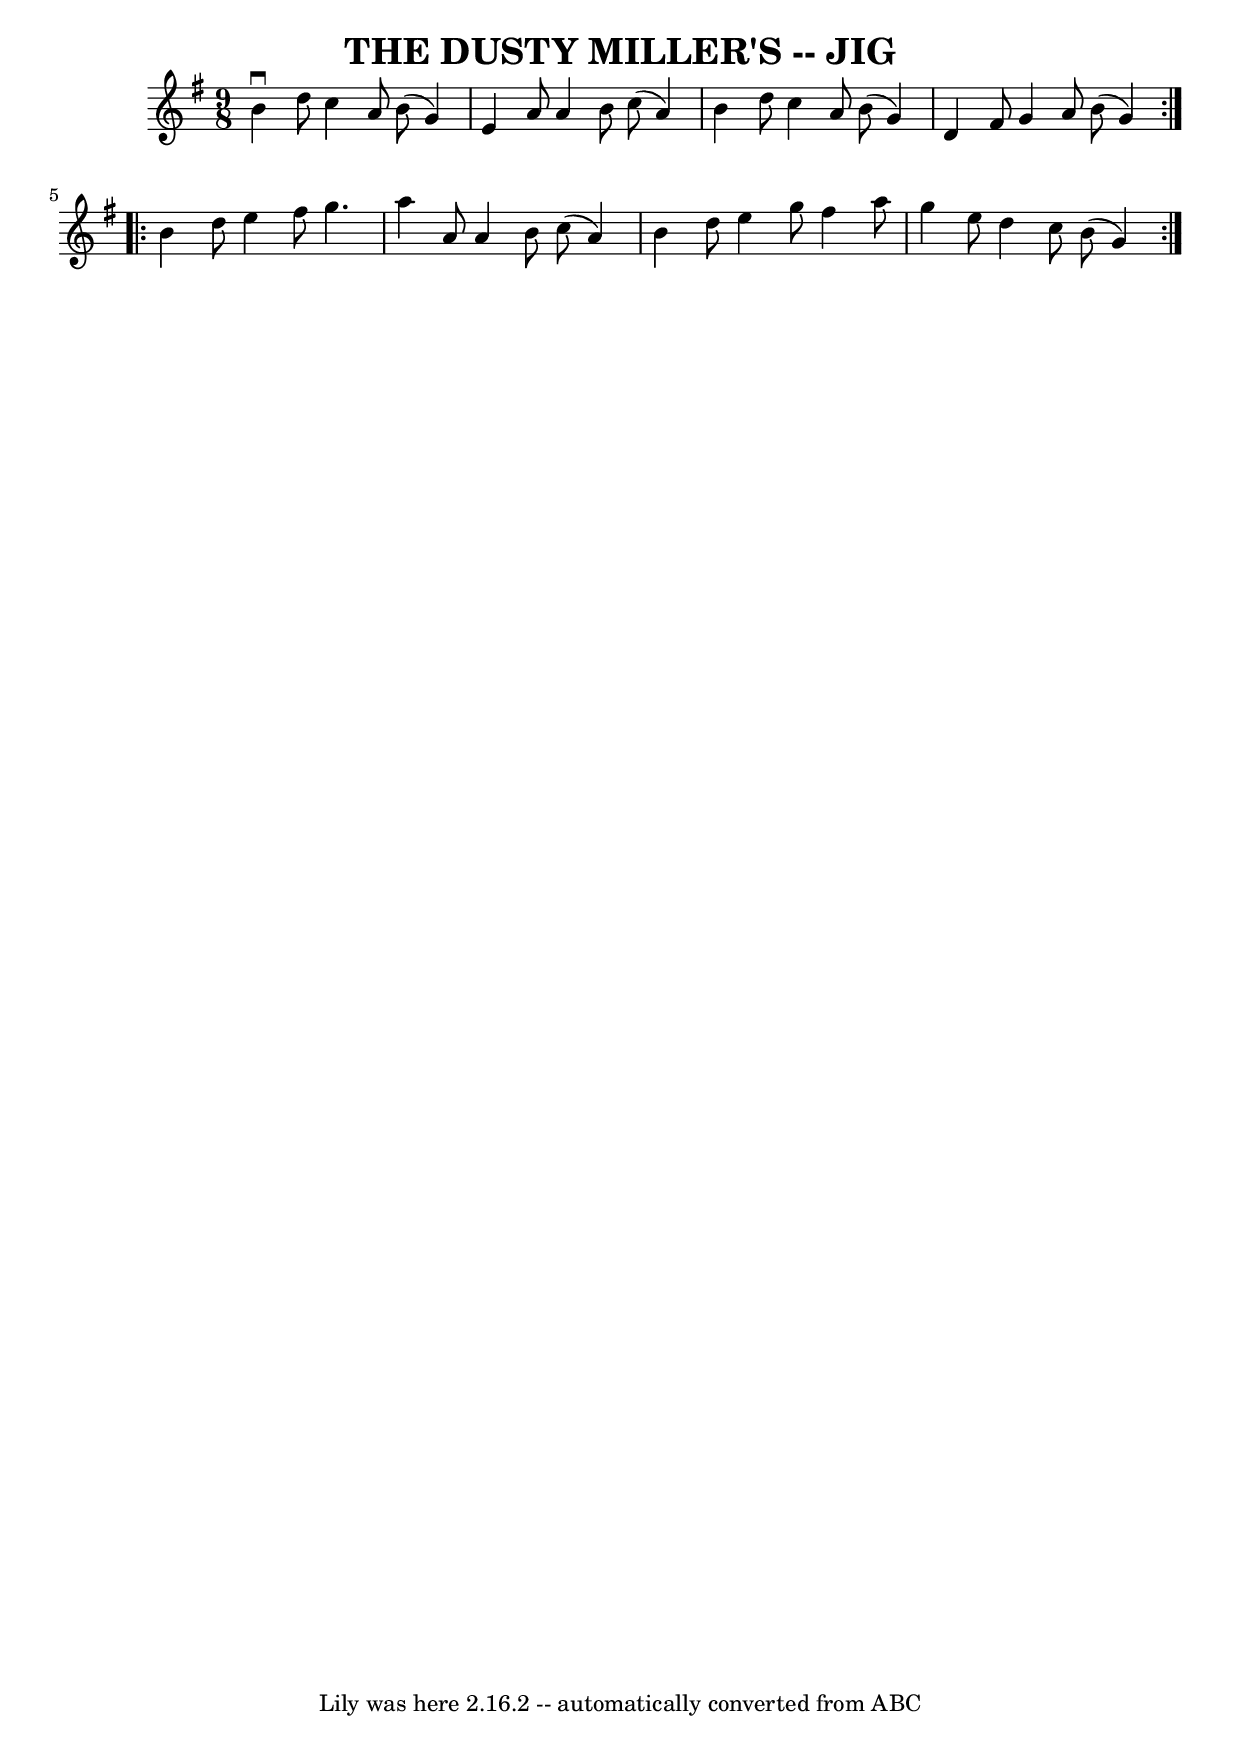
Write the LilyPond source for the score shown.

\version "2.7.40"
\header {
	book = "Ryan's Mammoth Collection of Fiddle Tunes"
	crossRefNumber = "1"
	footnotes = ""
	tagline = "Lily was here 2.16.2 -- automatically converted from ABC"
	title = "THE DUSTY MILLER'S -- JIG"
}
voicedefault =  {
\set Score.defaultBarType = "empty"

\repeat volta 2 {
\time 9/8 \key g \major   b'4 ^\downbow   d''8    c''4    a'8    b'8 (   g'4  
-)   |
   e'4    a'8    a'4    b'8    c''8 (   a'4  -)   |
   b'4   
 d''8    c''4    a'8    b'8 (   g'4  -)   |
   d'4    fis'8    g'4    a'8 
   b'8 (   g'4  -)   }     \repeat volta 2 {   b'4    d''8    e''4    fis''8    
g''4.    |
   a''4    a'8    a'4    b'8    c''8 (   a'4  -)   |
   
b'4    d''8    e''4    g''8    fis''4    a''8    |
   g''4    e''8    
d''4    c''8    b'8 (   g'4  -)   }   
}

\score{
    <<

	\context Staff="default"
	{
	    \voicedefault 
	}

    >>
	\layout {
	}
	\midi {}
}
